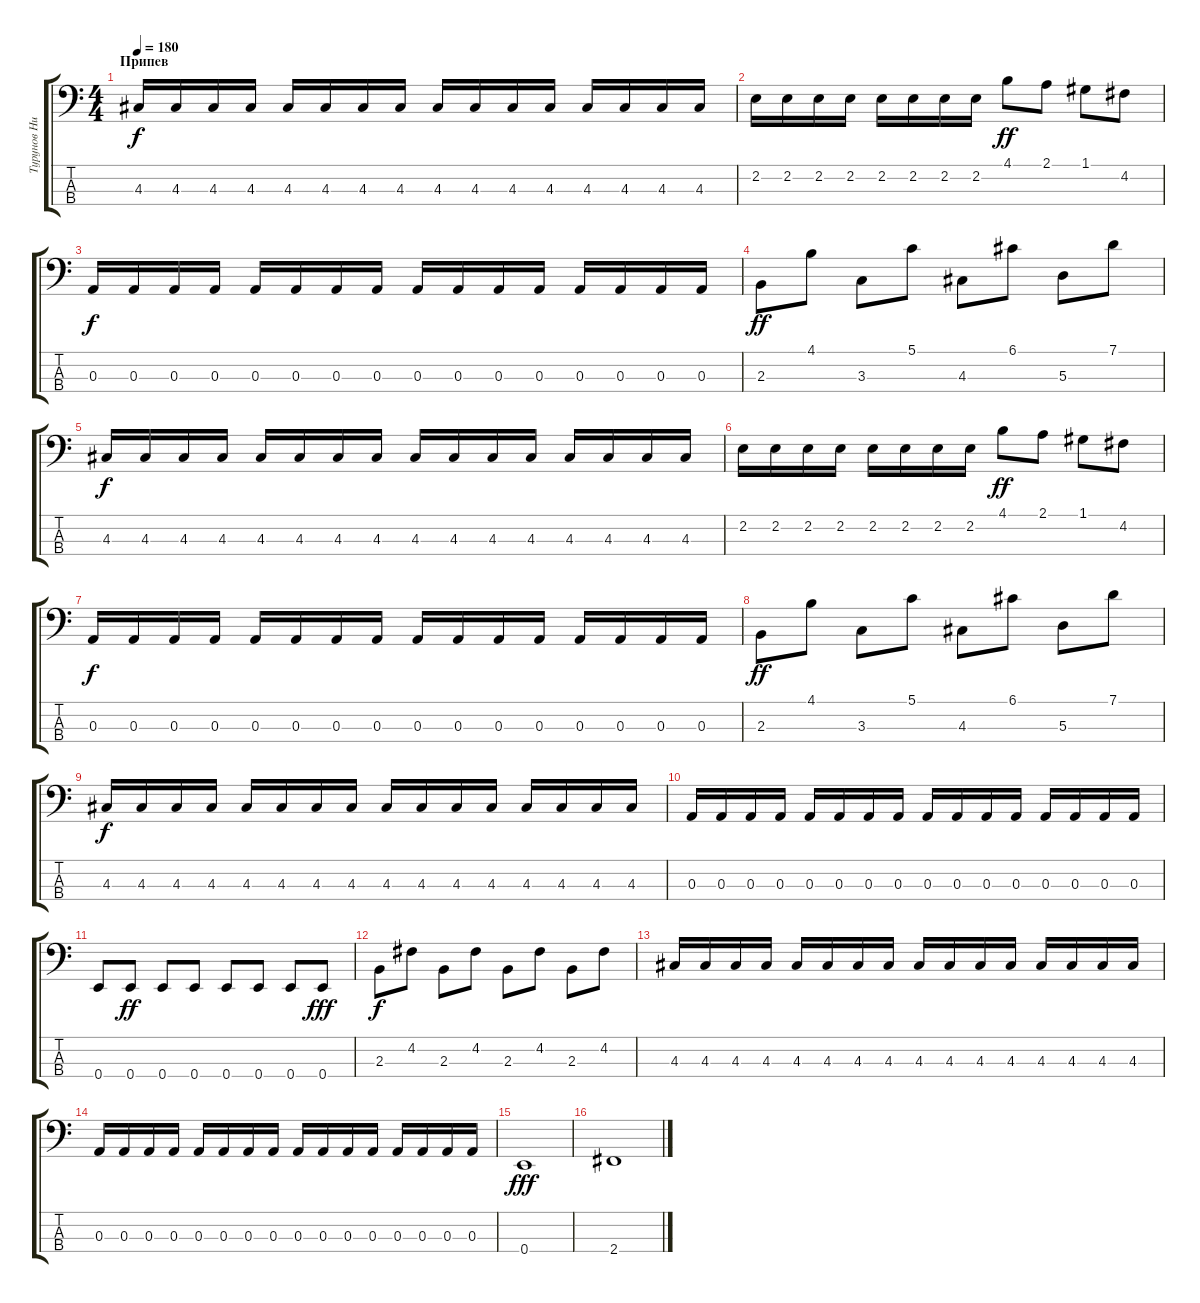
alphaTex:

\track ("Турунов Николай" "Турунов Ни") {instrument electricbasspick}
\staff {score tabs}
\tuning (G2 D2 A1 E1) {hide}
\ts (4 4)
\section ("" "Припев")
\tempo 180
\clef f4
\ks c
4.3.16{dy f} 4.3.16 4.3.16 4.3.16 4.3.16 4.3.16 4.3.16 4.3.16 4.3.16 4.3.16 4.3.16 4.3.16 4.3.16 4.3.16 4.3.16 4.3.16 |
2.2.16 2.2.16 2.2.16 2.2.16 2.2.16 2.2.16 2.2.16 2.2.16 4.1.8{dy ff} 2.1.8 1.1.8 4.2.8 |
0.3.16{dy f} 0.3.16 0.3.16 0.3.16 0.3.16 0.3.16 0.3.16 0.3.16 0.3.16 0.3.16 0.3.16 0.3.16 0.3.16 0.3.16 0.3.16 0.3.16 |
2.3.8{dy ff} 4.1.8 3.3.8 5.1.8 4.3.8 6.1.8 5.3.8 7.1.8 |
4.3.16{dy f} 4.3.16 4.3.16 4.3.16 4.3.16 4.3.16 4.3.16 4.3.16 4.3.16 4.3.16 4.3.16 4.3.16 4.3.16 4.3.16 4.3.16 4.3.16 |
2.2.16 2.2.16 2.2.16 2.2.16 2.2.16 2.2.16 2.2.16 2.2.16 4.1.8{dy ff} 2.1.8 1.1.8 4.2.8 |
0.3.16{dy f} 0.3.16 0.3.16 0.3.16 0.3.16 0.3.16 0.3.16 0.3.16 0.3.16 0.3.16 0.3.16 0.3.16 0.3.16 0.3.16 0.3.16 0.3.16 |
2.3.8{dy ff} 4.1.8 3.3.8 5.1.8 4.3.8 6.1.8 5.3.8 7.1.8 |
4.3.16{dy f} 4.3.16 4.3.16 4.3.16 4.3.16 4.3.16 4.3.16 4.3.16 4.3.16 4.3.16 4.3.16 4.3.16 4.3.16 4.3.16 4.3.16 4.3.16 |
0.3.16 0.3.16 0.3.16 0.3.16 0.3.16 0.3.16 0.3.16 0.3.16 0.3.16 0.3.16 0.3.16 0.3.16 0.3.16 0.3.16 0.3.16 0.3.16 |
0.4.8 0.4.8{dy ff} 0.4.8 0.4.8 0.4.8 0.4.8 0.4.8 0.4.8{dy fff} |
2.3.8{dy f} 4.2.8 2.3.8 4.2.8 2.3.8 4.2.8 2.3.8 4.2.8 |
4.3.16 4.3.16 4.3.16 4.3.16 4.3.16 4.3.16 4.3.16 4.3.16 4.3.16 4.3.16 4.3.16 4.3.16 4.3.16 4.3.16 4.3.16 4.3.16 |
0.3.16 0.3.16 0.3.16 0.3.16 0.3.16 0.3.16 0.3.16 0.3.16 0.3.16 0.3.16 0.3.16 0.3.16 0.3.16 0.3.16 0.3.16 0.3.16 |
0.4.1{dy fff} |
2.4.1
